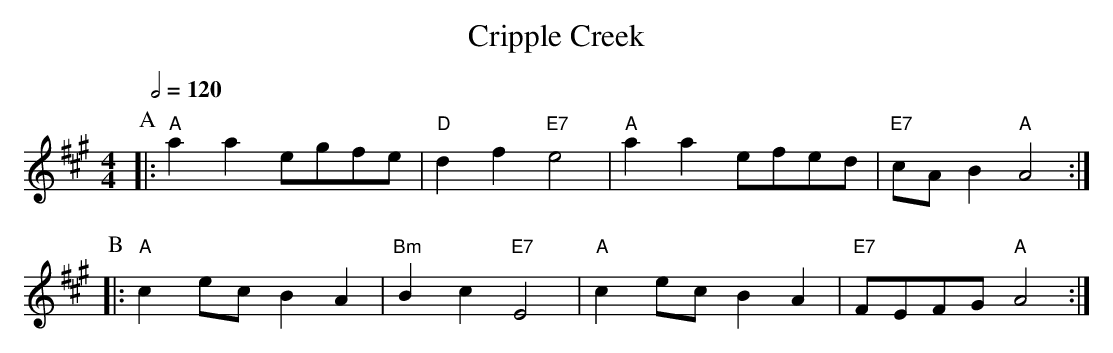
X:1
T:Cripple Creek
Q:1/2=120
M:4/4
L:1/4
K:A
P:A
|: "A"aa e/g/f/e/ | "D"df "E7"e2 | "A"aa e/f/e/d/ | "E7"c/A/B "A"A2 :|
P:B
|: "A"ce/c/ BA | "Bm"Bc "E7"E2 | "A"ce/c/ BA | "E7"F/E/F/G/ "A"A2 :|
